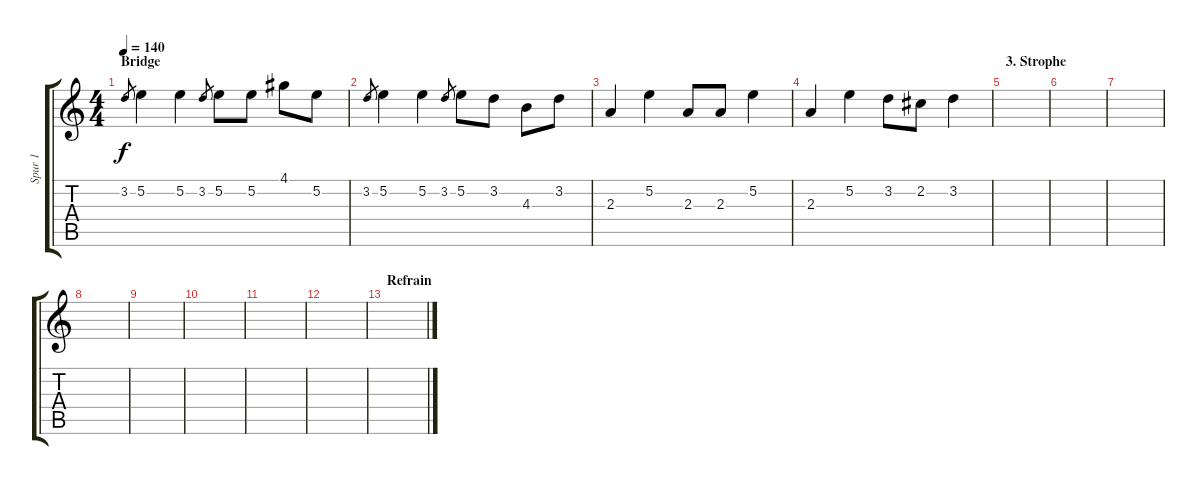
\track ("Spur 1" "Spur 1") {instrument distortionguitar}
\staff {score tabs}
\tuning (E4 B3 G3 D3 A2 E2) {hide}
\ts (4 4)
\section ("" "Bridge")
\tempo 140
\clef g2
\ks c
3.2.8{gr dy f} 5.2.4 5.2.4 3.2.8{gr} 5.2.8 5.2.8 4.1.8 5.2.8 |
3.2.8{gr} 5.2.4 5.2.4 3.2.8{gr} 5.2.8 3.2.8 4.3.8 3.2.8 |
2.3.4 5.2.4 2.3.8 2.3.8 5.2.4 |
2.3.4 5.2.4 3.2.8 2.2.8 3.2.4 |
\section ("" "3. Strophe")
|
|
|
|
|
|
|
|
\section ("" "Refrain")
